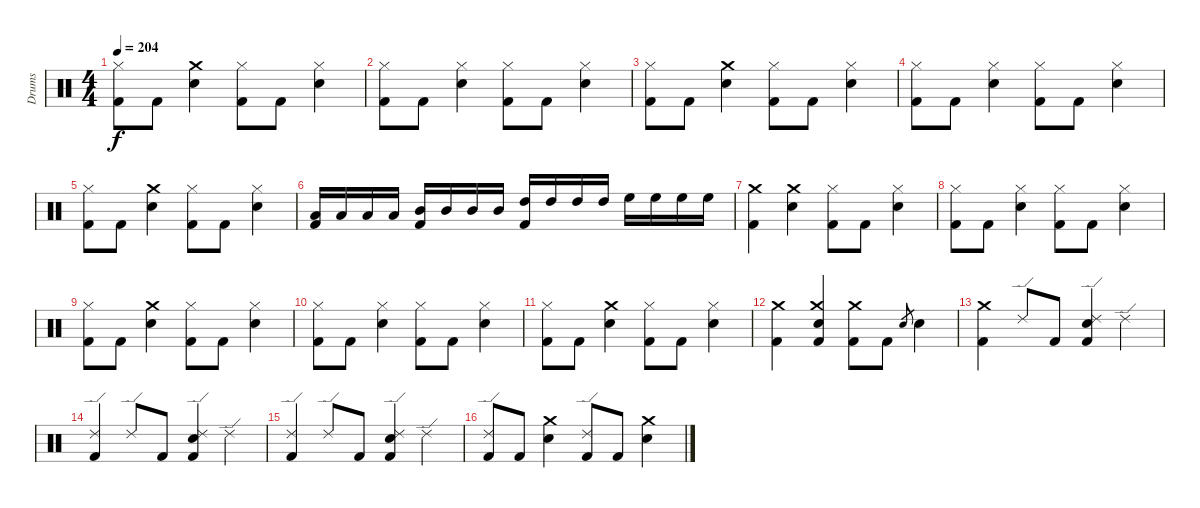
\track ("Drums" "Drums") {instrument percussion}
\staff {score}
\articulation defaults
\ts (4 4)
\tempo 204
\clef neutral
\ks c
("Kick (hit) 2" "Hi-Hat (closed)").8{dy f} "Kick (hit) 2".8 ("Crash medium (hit)" "Snare (hit) 2").4 ("Kick (hit) 2" "Hi-Hat (closed)").8 "Kick (hit) 2".8 ("Snare (hit) 2" "Hi-Hat (closed)").4 |
("Kick (hit) 2" "Hi-Hat (closed)").8 "Kick (hit) 2".8 ("Snare (hit) 2" "Hi-Hat (closed)").4 ("Kick (hit) 2" "Hi-Hat (closed)").8 "Kick (hit) 2".8 ("Snare (hit) 2" "Hi-Hat (closed)").4 |
("Kick (hit) 2" "Hi-Hat (closed)").8 "Kick (hit) 2".8 ("Crash medium (hit)" "Snare (hit) 2").4 ("Kick (hit) 2" "Hi-Hat (closed)").8 "Kick (hit) 2".8 ("Snare (hit) 2" "Hi-Hat (closed)").4 |
("Kick (hit) 2" "Hi-Hat (closed)").8 "Kick (hit) 2".8 ("Snare (hit) 2" "Hi-Hat (closed)").4 ("Kick (hit) 2" "Hi-Hat (closed)").8 "Kick (hit) 2".8 ("Snare (hit) 2" "Hi-Hat (closed)").4 |
("Kick (hit) 2" "Hi-Hat (closed)").8 "Kick (hit) 2".8 ("Crash medium (hit)" "Snare (hit) 2").4 ("Kick (hit) 2" "Hi-Hat (closed)").8 "Kick (hit) 2".8 ("Snare (hit) 2" "Hi-Hat (closed)").4 |
("Low Tom (hit)" "Kick (hit) 2").16 "Low Tom (hit)".16 "Low Tom (hit)".16 "Low Tom (hit)".16 ("Mid Tom (hit)" "Kick (hit) 2").16 "Mid Tom (hit)".16 "Mid Tom (hit)".16 "Mid Tom (hit)".16 ("High Tom (hit)" "Kick (hit) 2").16 "High Tom (hit)".16 "High Tom (hit)".16 "High Tom (hit)".16 "High Floor Tom (hit)".16 "High Floor Tom (hit)".16 "High Floor Tom (hit)".16 "High Floor Tom (hit)".16 |
("Kick (hit) 2" "Crash medium (hit)").4 ("Snare (hit) 2" "Crash medium (hit)").4 ("Hi-Hat (closed)" "Kick (hit) 2").8 "Kick (hit) 2".8 ("Hi-Hat (closed)" "Snare (hit) 2").4 |
("Kick (hit) 2" "Hi-Hat (closed)").8 "Kick (hit) 2".8 ("Snare (hit) 2" "Hi-Hat (closed)").4 ("Kick (hit) 2" "Hi-Hat (closed)").8 "Kick (hit) 2".8 ("Snare (hit) 2" "Hi-Hat (closed)").4 |
("Kick (hit) 2" "Hi-Hat (closed)").8 "Kick (hit) 2".8 ("Crash medium (hit)" "Snare (hit) 2").4 ("Kick (hit) 2" "Hi-Hat (closed)").8 "Kick (hit) 2".8 ("Snare (hit) 2" "Hi-Hat (closed)").4 |
("Kick (hit) 2" "Hi-Hat (closed)").8 "Kick (hit) 2".8 ("Snare (hit) 2" "Hi-Hat (closed)").4 ("Kick (hit) 2" "Hi-Hat (closed)").8 "Kick (hit) 2".8 ("Snare (hit) 2" "Hi-Hat (closed)").4 |
("Kick (hit) 2" "Hi-Hat (closed)").8 "Kick (hit) 2".8 ("Crash medium (hit)" "Snare (hit) 2").4 ("Kick (hit) 2" "Hi-Hat (closed)").8 "Kick (hit) 2".8 ("Snare (hit) 2" "Hi-Hat (closed)").4 |
("Kick (hit) 2" "Crash medium (hit)").4 ("Kick (hit) 2" "Snare (hit) 2" "Crash medium (hit)").4 ("Kick (hit) 2" "Crash medium (hit)").8 "Kick (hit) 2".8 "Snare (hit) 2".8{gr} "Snare (hit) 2".4 |
("Kick (hit) 2" "Crash medium (hit)").4 "Ride (edge) 2".8 "Kick (hit) 2".8 ("Kick (hit) 2" "Snare (hit) 2" "Ride (edge) 2").4 "Ride (edge) 2".4 |
("Kick (hit) 2" "Ride (edge) 2").4 "Ride (edge) 2".8 "Kick (hit) 2".8 ("Kick (hit) 2" "Snare (hit) 2" "Ride (edge) 2").4 "Ride (edge) 2".4 |
("Kick (hit) 2" "Ride (edge) 2").4 "Ride (edge) 2".8 "Kick (hit) 2".8 ("Kick (hit) 2" "Snare (hit) 2" "Ride (edge) 2").4 "Ride (edge) 2".4 |
("Ride (edge) 2" "Kick (hit) 2").8 "Kick (hit) 2".8 ("Snare (hit) 2" "Crash medium (hit)").4 ("Ride (edge) 2" "Kick (hit) 2").8 "Kick (hit) 2".8 ("Snare (hit) 2" "Crash medium (hit)").4
